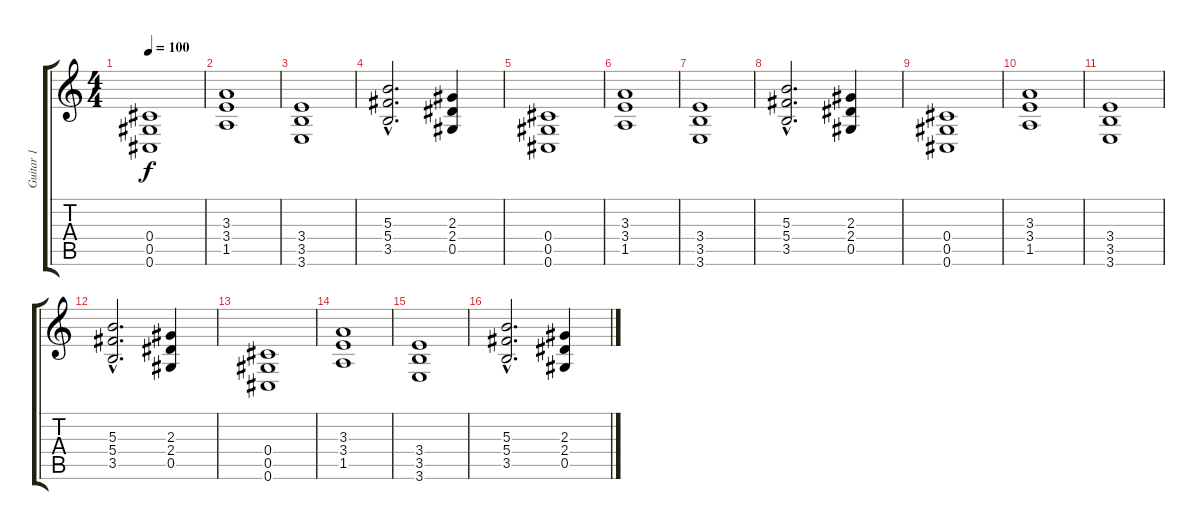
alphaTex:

\track ("Guitar 1" "Guitar 1") {instrument distortionguitar}
\staff {score tabs}
\tuning (Eb4 Bb3 Gb3 Db3 Ab2 Db2) {hide}
\ts (4 4)
\tempo 100
\clef g2
\ks c
(0.4 0.5 0.6).1{dy f} |
(3.3 3.4 1.5).1 |
(3.4 3.5 3.6).1 |
(5.3{hac} 5.4{hac} 3.5{hac}).2{d} (2.3 2.4 0.5).4 |
(0.4 0.5 0.6).1 |
(3.3 3.4 1.5).1 |
(3.4 3.5 3.6).1 |
(5.3{hac} 5.4{hac} 3.5{hac}).2{d} (2.3 2.4 0.5).4 |
(0.4 0.5 0.6).1 |
(3.3 3.4 1.5).1 |
(3.4 3.5 3.6).1 |
(5.3{hac} 5.4{hac} 3.5{hac}).2{d} (2.3 2.4 0.5).4 |
(0.4 0.5 0.6).1 |
(3.3 3.4 1.5).1 |
(3.4 3.5 3.6).1 |
(5.3{hac} 5.4{hac} 3.5{hac}).2{d} (2.3 2.4 0.5).4
